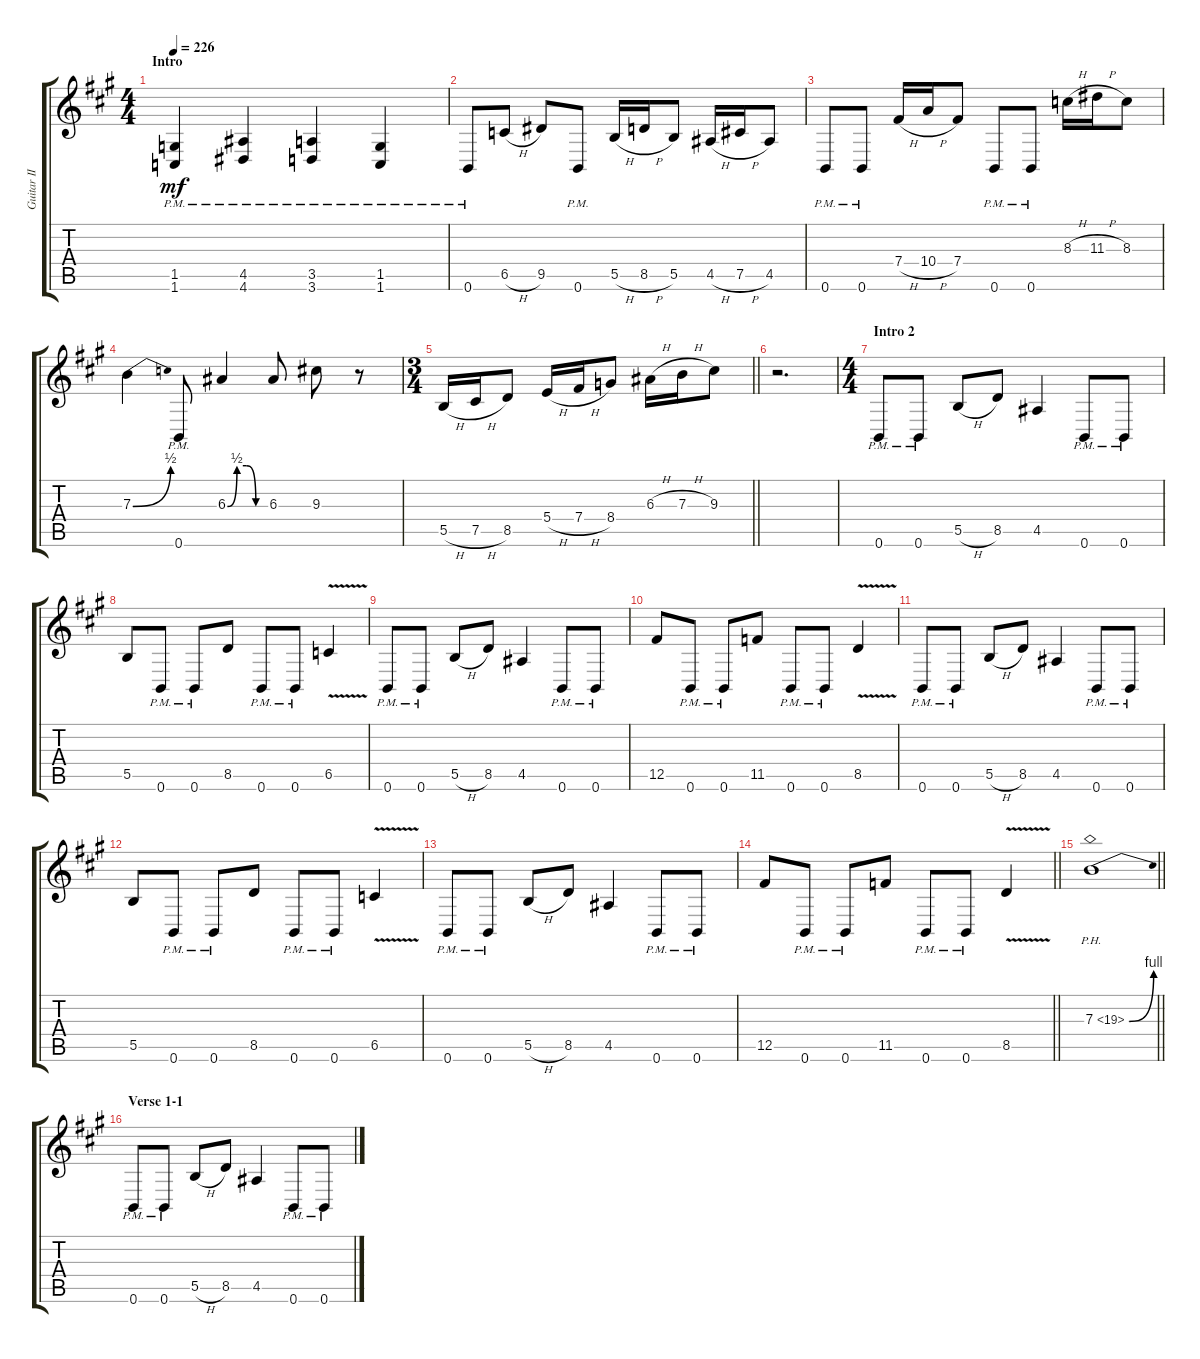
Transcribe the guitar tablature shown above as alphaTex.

\track ("Guitar II" "Guitar II") {instrument distortionguitar}
\staff {score tabs}
\tuning (Db4 Ab3 E3 B2 Gb2 B1) {hide}
\ts (4 4)
\section ("" "Intro")
\tempo 226
\clef g2
\ks a
(1.5{pm} 1.6{pm}).4{dy mf instrument distortionguitar} (4.5{pm} 4.6{pm}).4 (3.5{pm} 3.6{pm}).4 (1.5{pm} 1.6{pm}).4 |
0.6{pm}.8 6.5{h}.8 9.5.8 0.6{pm}.8 5.5{h}.16 8.5{h}.16 5.5.8 4.5{h}.16 7.5{h}.16 4.5.8 |
0.6{pm}.8 0.6{pm}.8 7.4{h}.16 10.4{h}.16 7.4.8 0.6{pm}.8 0.6{pm}.8 8.3{h}.16 11.3{h}.16 8.3.8 |
7.3{be (bend 0 0 60 2)}.4 0.6{pm}.8 6.3{be (custom 0 0 15 2 30 2 45 0 60 0)}.4 6.3.8 9.3.8 r.8 |
\ts (3 4)
\barLineRight lightlight
5.5{h}.16 7.5{h}.16 8.5.8 5.4{h}.16 7.4{h}.16 8.4.8 6.3{h}.16 7.3{h}.16 9.3.8 |
r.2{d} |
\ts (4 4)
\section ("" "Intro 2")
0.6{pm}.8 0.6{pm}.8 5.5{h}.8 8.5.8 4.5.4 0.6{pm}.8 0.6{pm}.8 |
5.5.8 0.6{pm}.8 0.6{pm}.8 8.5.8 0.6{pm}.8 0.6{pm}.8 6.5{v}.4 |
0.6{pm}.8 0.6{pm}.8 5.5{h}.8 8.5.8 4.5.4 0.6{pm}.8 0.6{pm}.8 |
12.5.8 0.6{pm}.8 0.6{pm}.8 11.5.8 0.6{pm}.8 0.6{pm}.8 8.5{v}.4 |
0.6{pm}.8 0.6{pm}.8 5.5{h}.8 8.5.8 4.5.4 0.6{pm}.8 0.6{pm}.8 |
5.5.8 0.6{pm}.8 0.6{pm}.8 8.5.8 0.6{pm}.8 0.6{pm}.8 6.5{v}.4 |
0.6{pm}.8 0.6{pm}.8 5.5{h}.8 8.5.8 4.5.4 0.6{pm}.8 0.6{pm}.8 |
\barLineRight lightlight
12.5.8 0.6{pm}.8 0.6{pm}.8 11.5.8 0.6{pm}.8 0.6{pm}.8 8.5{v}.4 |
\barLineRight lightlight
7.3{be (bend 0 0 60 4) ph 12}.1 |
\section ("" "Verse 1-1")
0.6{pm}.8 0.6{pm}.8 5.5{h}.8 8.5.8 4.5.4 0.6{pm}.8 0.6{pm}.8
